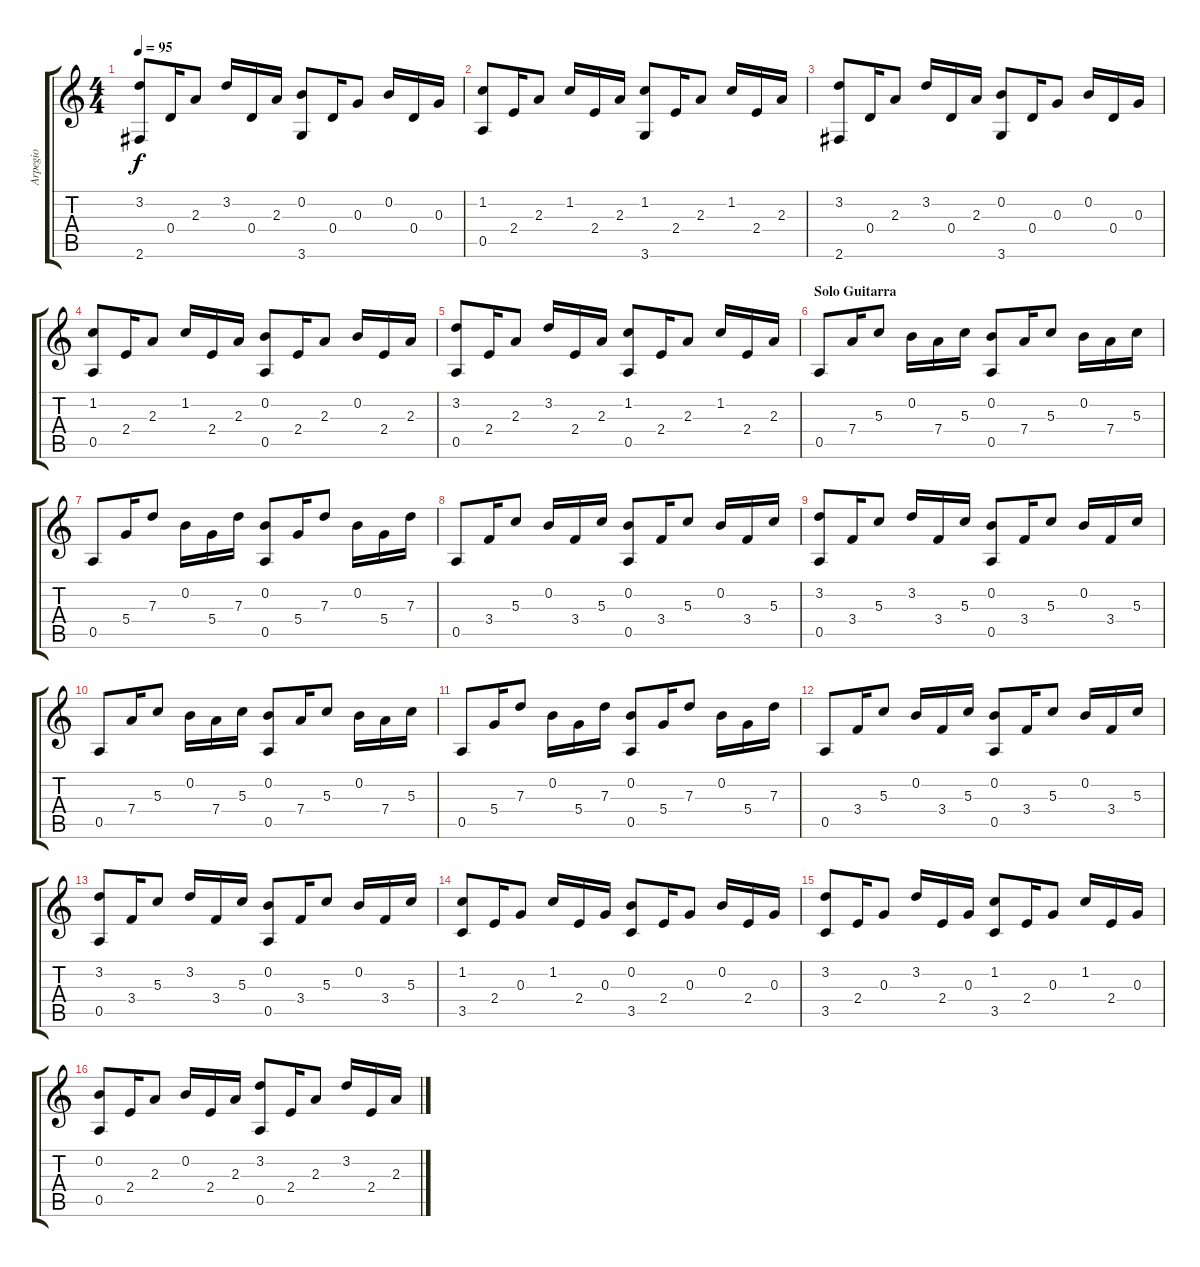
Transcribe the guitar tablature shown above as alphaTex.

\track ("Arpegio" "Arpegio") {instrument acousticguitarsteel}
\staff {score tabs}
\tuning (E4 B3 G3 D3 A2 E2) {hide}
\ts (4 4)
\tempo 95
\clef g2
\ks c
(3.2 2.6).8{dy f} 0.4.16 2.3.8 3.2.16 0.4.16 2.3.16 (0.2 3.6).8 0.4.16 0.3.8 0.2.16 0.4.16 0.3.16 |
(1.2 0.5).8 2.4.16 2.3.8 1.2.16 2.4.16 2.3.16 (1.2 3.6).8 2.4.16 2.3.8 1.2.16 2.4.16 2.3.16 |
(3.2 2.6).8 0.4.16 2.3.8 3.2.16 0.4.16 2.3.16 (0.2 3.6).8 0.4.16 0.3.8 0.2.16 0.4.16 0.3.16 |
(1.2 0.5).8 2.4.16 2.3.8 1.2.16 2.4.16 2.3.16 (0.2 0.5).8 2.4.16 2.3.8 0.2.16 2.4.16 2.3.16 |
(3.2 0.5).8 2.4.16 2.3.8 3.2.16 2.4.16 2.3.16 (1.2 0.5).8 2.4.16 2.3.8 1.2.16 2.4.16 2.3.16 |
\section ("" "Solo Guitarra")
0.5.8 7.4.16 5.3.8 0.2.16 7.4.16 5.3.16 (0.2 0.5).8 7.4.16 5.3.8 0.2.16 7.4.16 5.3.16 |
0.5.8 5.4.16 7.3.8 0.2.16 5.4.16 7.3.16 (0.2 0.5).8 5.4.16 7.3.8 0.2.16 5.4.16 7.3.16 |
0.5.8 3.4.16 5.3.8 0.2.16 3.4.16 5.3.16 (0.2 0.5).8 3.4.16 5.3.8 0.2.16 3.4.16 5.3.16 |
(3.2 0.5).8 3.4.16 5.3.8 3.2.16 3.4.16 5.3.16 (0.2 0.5).8 3.4.16 5.3.8 0.2.16 3.4.16 5.3.16 |
0.5.8 7.4.16 5.3.8 0.2.16 7.4.16 5.3.16 (0.2 0.5).8 7.4.16 5.3.8 0.2.16 7.4.16 5.3.16 |
0.5.8 5.4.16 7.3.8 0.2.16 5.4.16 7.3.16 (0.2 0.5).8 5.4.16 7.3.8 0.2.16 5.4.16 7.3.16 |
0.5.8 3.4.16 5.3.8 0.2.16 3.4.16 5.3.16 (0.2 0.5).8 3.4.16 5.3.8 0.2.16 3.4.16 5.3.16 |
(3.2 0.5).8 3.4.16 5.3.8 3.2.16 3.4.16 5.3.16 (0.2 0.5).8 3.4.16 5.3.8 0.2.16 3.4.16 5.3.16 |
(1.2 3.5).8 2.4.16 0.3.8 1.2.16 2.4.16 0.3.16 (0.2 3.5).8 2.4.16 0.3.8 0.2.16 2.4.16 0.3.16 |
(3.2 3.5).8 2.4.16 0.3.8 3.2.16 2.4.16 0.3.16 (1.2 3.5).8 2.4.16 0.3.8 1.2.16 2.4.16 0.3.16 |
(0.2 0.5).8 2.4.16 2.3.8 0.2.16 2.4.16 2.3.16 (3.2 0.5).8 2.4.16 2.3.8 3.2.16 2.4.16 2.3.16
